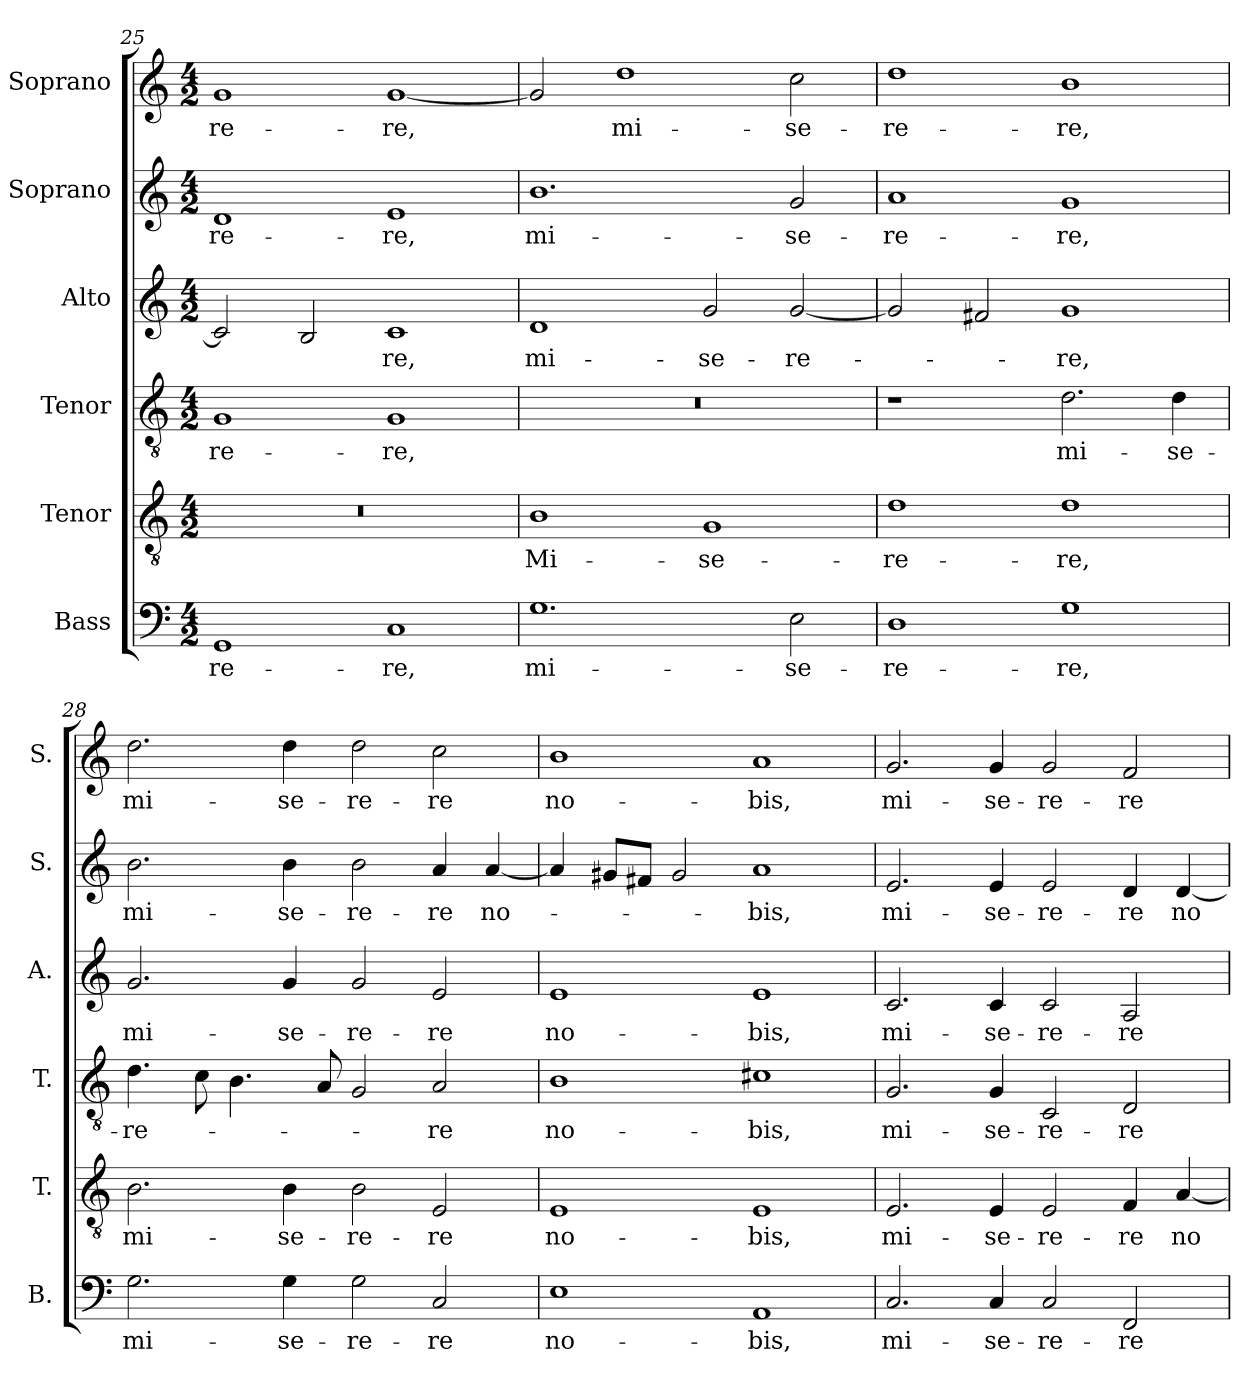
**kern	**text	**kern	**text	**kern	**text	**kern	**text	**kern	**text	**kern	**text
*part6	*part6	*part5	*part5	*part4	*part4	*part3	*part3	*part2	*part2	*part1	*part1
*staff6	*staff6	*staff5	*staff5	*staff4	*staff4	*staff3	*staff3	*staff2	*staff2	*staff1	*staff1
*I"Bass	*	*I"Tenor	*	*I"Tenor	*	*I"Alto	*	*I"Soprano	*	*I"Soprano	*
*I'B.	*	*I'T.	*	*I'T.	*	*I'A.	*	*I'S.	*	*I'S.	*
*clefF4	*	*clefGv2	*	*clefGv2	*	*clefG2	*	*clefG2	*	*clefG2	*
*k[]	*	*k[]	*	*k[]	*	*k[]	*	*k[]	*	*k[]	*
*M4/2	*	*M4/2	*	*M4/2	*	*M4/2	*	*M4/2	*	*M4/2	*
=25	=25	=25	=25	=25	=25	=25	=25	=25	=25	=25	=25
!	!LO:LY:b	!	!	!	!LO:LY:b	!	!	!	!LO:LY:b	!	!LO:LY:b
1GG	-re-	0r	.	1G	-re-	2c/]	.	1d	-re-	1g	-re-
.	.	.	.	.	.	2B/	.	.	.	.	.
!	!LO:LY:b	!	!	!	!LO:LY:b	!	!LO:LY:b	!	!LO:LY:b	!	!LO:LY:b
1C	-re,	.	.	1G	-re,	1c	-re,	1e	-re,	[1g	-re,
=26	=26	=26	=26	=26	=26	=26	=26	=26	=26	=26	=26
!	!LO:LY:b	!	!LO:LY:b	!	!	!	!LO:LY:b	!	!LO:LY:b	!	!
1.G	mi-	1B	Mi-	0r	.	1d	mi-	1.b	mi-	2g/]	.
!	!	!	!	!	!	!	!	!	!	!	!LO:LY:b
.	.	.	.	.	.	.	.	.	.	1dd	mi-
!	!	!	!LO:LY:b	!	!	!	!LO:LY:b	!	!	!	!
.	.	1G	-se-	.	.	2g/	-se-	.	.	.	.
!	!LO:LY:b	!	!	!	!	!	!LO:LY:b	!	!LO:LY:b	!	!LO:LY:b
2E\	-se-	.	.	.	.	[2g/	-re-	2g/	-se-	2cc\	-se-
!!LO:LB:g=z
=27	=27	=27	=27	=27	=27	=27	=27	=27	=27	=27	=27
!	!LO:LY:b	!	!LO:LY:b	!	!	!	!	!	!LO:LY:b	!	!LO:LY:b
1D	-re-	1d	-re-	1r	.	2g/]	.	1a	-re-	1dd	-re-
.	.	.	.	.	.	2f#X/	.	.	.	.	.
!	!LO:LY:b	!	!LO:LY:b	!	!LO:LY:b	!	!LO:LY:b	!	!LO:LY:b	!	!LO:LY:b
1G	-re,	1d	-re,	2.d\	mi-	1g	re,	1g	-re,	1b	-re,
!	!	!	!	!	!LO:LY:b	!	!	!	!	!	!
.	.	.	.	4d\	-se-	.	.	.	.	.	.
=28	=28	=28	=28	=28	=28	=28	=28	=28	=28	=28	=28
!	!LO:LY:b	!	!LO:LY:b	!	!LO:LY:b	!	!LO:LY:b	!	!LO:LY:b	!	!LO:LY:b
2.G\	mi-	2.B\	mi-	4.d\	-re-	2.g/	mi-	2.b\	mi-	2.dd\	mi-
.	.	.	.	8c\	.	.	.	.	.	.	.
.	.	.	.	4.B\	.	.	.	.	.	.	.
!	!LO:LY:b	!	!LO:LY:b	!	!	!	!LO:LY:b	!	!LO:LY:b	!	!LO:LY:b
4G\	-se-	4B\	-se-	.	.	4g/	-se-	4b\	-se-	4dd\	-se-
.	.	.	.	8A/	.	.	.	.	.	.	.
!	!LO:LY:b	!	!LO:LY:b	!	!	!	!LO:LY:b	!	!LO:LY:b	!	!LO:LY:b
2G\	-re-	2B\	-re-	2G/	.	2g/	-re-	2b\	-re-	2dd\	-re-
!	!LO:LY:b	!	!LO:LY:b	!	!LO:LY:b	!	!LO:LY:b	!	!LO:LY:b	!	!LO:LY:b
2C/	-re	2E/	-re	2A/	-re	2e/	-re	4a/	-re	2cc\	-re
!	!	!	!	!	!	!	!	!	!LO:LY:b	!	!
.	.	.	.	.	.	.	.	[4a/	no-	.	.
=29	=29	=29	=29	=29	=29	=29	=29	=29	=29	=29	=29
!	!LO:LY:b	!	!LO:LY:b	!	!LO:LY:b	!	!LO:LY:b	!	!	!	!LO:LY:b
1E	no-	1E	no-	1B	no-	1e	no-	4a/]	.	1b	no-
.	.	.	.	.	.	.	.	8g#X/L	.	.	.
.	.	.	.	.	.	.	.	8f#X/J	.	.	.
.	.	.	.	.	.	.	.	2g#/	.	.	.
!	!LO:LY:b	!	!LO:LY:b	!	!LO:LY:b	!	!LO:LY:b	!	!LO:LY:b	!	!LO:LY:b
1AA	-bis,	1E	-bis,	1c#X	-bis,	1e	-bis,	1a	-bis,	1a	-bis,
=30	=30	=30	=30	=30	=30	=30	=30	=30	=30	=30	=30
!	!LO:LY:b	!	!LO:LY:b	!	!LO:LY:b	!	!LO:LY:b	!	!LO:LY:b	!	!LO:LY:b
2.C/	mi-	2.E/	mi-	2.G/	mi-	2.c/	mi-	2.e/	mi-	2.g/	mi-
!	!LO:LY:b	!	!LO:LY:b	!	!LO:LY:b	!	!LO:LY:b	!	!LO:LY:b	!	!LO:LY:b
4C/	-se-	4E/	-se-	4G/	-se-	4c/	-se-	4e/	-se-	4g/	-se-
!	!LO:LY:b	!	!LO:LY:b	!	!LO:LY:b	!	!LO:LY:b	!	!LO:LY:b	!	!LO:LY:b
2C/	-re-	2E/	-re-	2C/	-re-	2c/	-re-	2e/	-re-	2g/	-re-
!	!LO:LY:b	!	!LO:LY:b	!	!LO:LY:b	!	!LO:LY:b	!	!LO:LY:b	!	!LO:LY:b
2FF/	-re	4F/	-re	2D/	-re	2A/	-re	4d/	-re	2f/	-re
!	!	!	!LO:LY:b	!	!	!	!	!	!LO:LY:b	!	!
.	.	[4A/	no-	.	.	.	.	[4d/	no-	.	.
=	=	=	=	=	=	=	=	=	=	=	=
*-	*-	*-	*-	*-	*-	*-	*-	*-	*-	*-	*-
